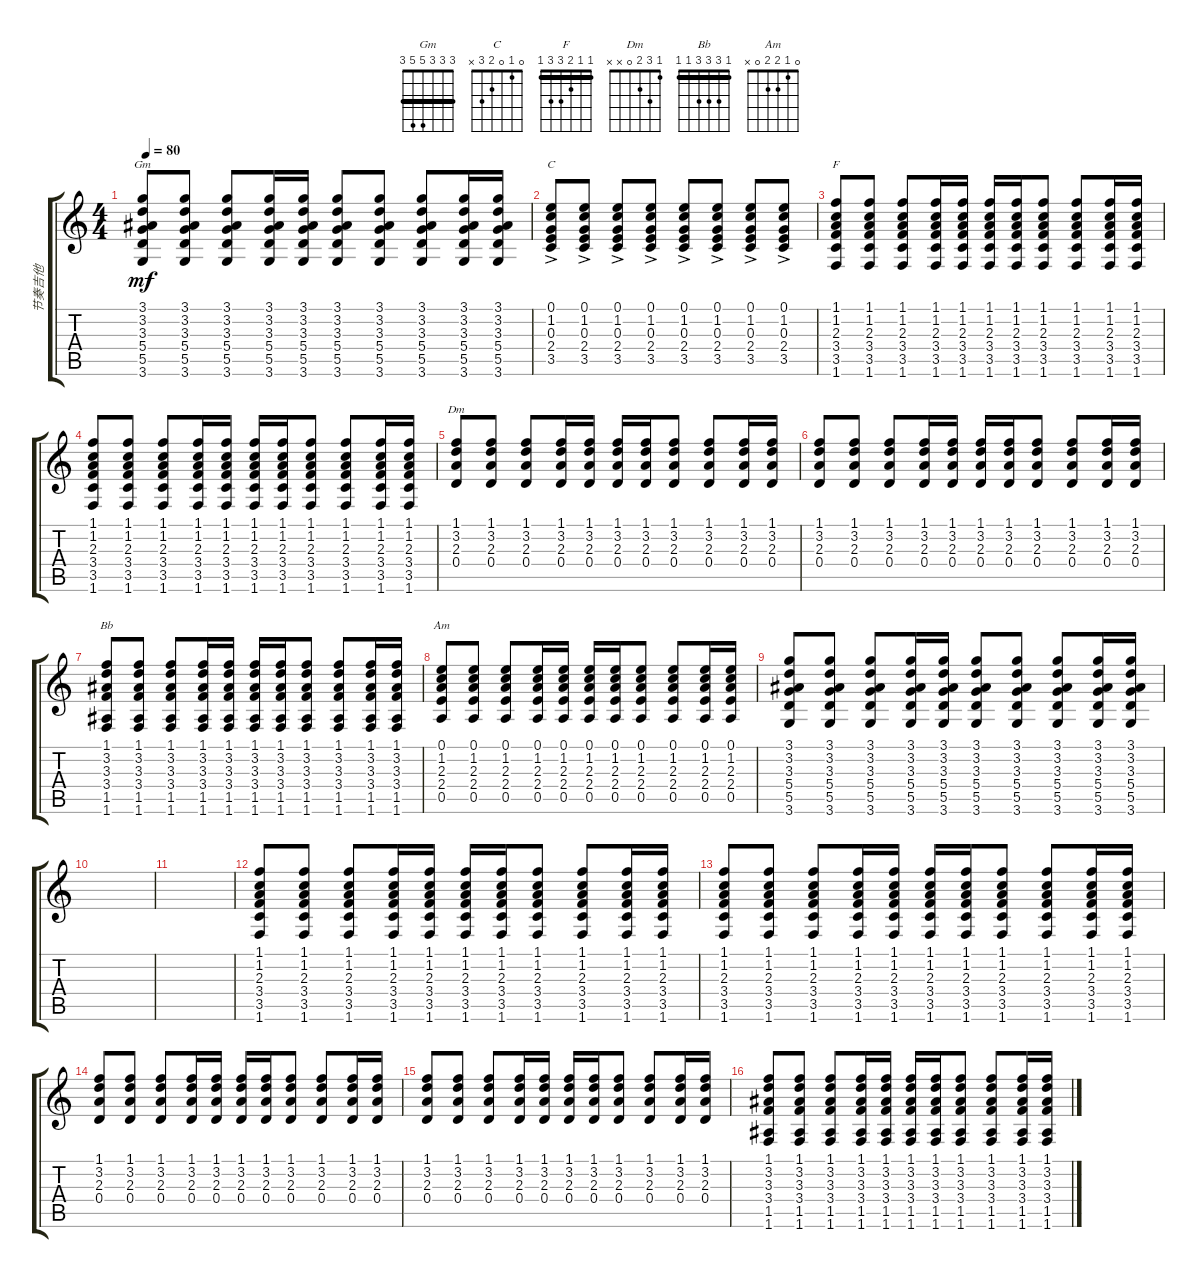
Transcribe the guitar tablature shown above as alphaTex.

\track ("节奏吉他" "节奏吉他") {instrument acousticguitarsteel}
\staff {score tabs}
\tuning (E4 B3 G3 D3 A2 E2) {hide}
\chord ("Gm" 3 3 3 5 5 3) {barre 3}
\chord ("C" 0 1 0 2 3 x)
\chord ("F" 1 1 2 3 3 1) {barre 1}
\chord ("Dm" 1 3 2 0 x x)
\chord ("Bb" 1 3 3 3 1 1) {barre 1}
\chord ("Am" 0 1 2 2 0 x)
\ts (4 4)
\tempo 80
\clef g2
\ks c
(3.1 3.2 3.3 5.4 5.5 3.6).8{ch "Gm" dy mf} (3.1 3.2 3.3 5.4 5.5 3.6).8 (3.1 3.2 3.3 5.4 5.5 3.6).8 (3.1 3.2 3.3 5.4 5.5 3.6).16 (3.1 3.2 3.3 5.4 5.5 3.6).16 (3.1 3.2 3.3 5.4 5.5 3.6).8 (3.1 3.2 3.3 5.4 5.5 3.6).8 (3.1 3.2 3.3 5.4 5.5 3.6).8 (3.1 3.2 3.3 5.4 5.5 3.6).16 (3.1 3.2 3.3 5.4 5.5 3.6).16 |
(0.1{ac} 1.2{ac} 0.3{ac} 2.4{ac} 3.5{ac}).8{ch "C"} (0.1{ac} 1.2{ac} 0.3{ac} 2.4{ac} 3.5{ac}).8 (0.1{ac} 1.2{ac} 0.3{ac} 2.4{ac} 3.5{ac}).8 (0.1{ac} 1.2{ac} 0.3{ac} 2.4{ac} 3.5{ac}).8 (0.1{ac} 1.2{ac} 0.3{ac} 2.4{ac} 3.5{ac}).8 (0.1{ac} 1.2{ac} 0.3{ac} 2.4{ac} 3.5{ac}).8 (0.1{ac} 1.2{ac} 0.3{ac} 2.4{ac} 3.5{ac}).8 (0.1{ac} 1.2{ac} 0.3{ac} 2.4{ac} 3.5{ac}).8 |
(1.1 1.2 2.3 3.4 3.5 1.6).8{ch "F"} (1.1 1.2 2.3 3.4 3.5 1.6).8 (1.1 1.2 2.3 3.4 3.5 1.6).8 (1.1 1.2 2.3 3.4 3.5 1.6).16 (1.1 1.2 2.3 3.4 3.5 1.6).16 (1.1 1.2 2.3 3.4 3.5 1.6).16 (1.1 1.2 2.3 3.4 3.5 1.6).16 (1.1 1.2 2.3 3.4 3.5 1.6).8 (1.1 1.2 2.3 3.4 3.5 1.6).8 (1.1 1.2 2.3 3.4 3.5 1.6).16 (1.1 1.2 2.3 3.4 3.5 1.6).16 |
(1.1 1.2 2.3 3.4 3.5 1.6).8 (1.1 1.2 2.3 3.4 3.5 1.6).8 (1.1 1.2 2.3 3.4 3.5 1.6).8 (1.1 1.2 2.3 3.4 3.5 1.6).16 (1.1 1.2 2.3 3.4 3.5 1.6).16 (1.1 1.2 2.3 3.4 3.5 1.6).16 (1.1 1.2 2.3 3.4 3.5 1.6).16 (1.1 1.2 2.3 3.4 3.5 1.6).8 (1.1 1.2 2.3 3.4 3.5 1.6).8 (1.1 1.2 2.3 3.4 3.5 1.6).16 (1.1 1.2 2.3 3.4 3.5 1.6).16 |
(1.1 3.2 2.3 0.4).8{ch "Dm"} (1.1 3.2 2.3 0.4).8 (1.1 3.2 2.3 0.4).8 (1.1 3.2 2.3 0.4).16 (1.1 3.2 2.3 0.4).16 (1.1 3.2 2.3 0.4).16 (1.1 3.2 2.3 0.4).16 (1.1 3.2 2.3 0.4).8 (1.1 3.2 2.3 0.4).8 (1.1 3.2 2.3 0.4).16 (1.1 3.2 2.3 0.4).16 |
(1.1 3.2 2.3 0.4).8 (1.1 3.2 2.3 0.4).8 (1.1 3.2 2.3 0.4).8 (1.1 3.2 2.3 0.4).16 (1.1 3.2 2.3 0.4).16 (1.1 3.2 2.3 0.4).16 (1.1 3.2 2.3 0.4).16 (1.1 3.2 2.3 0.4).8 (1.1 3.2 2.3 0.4).8 (1.1 3.2 2.3 0.4).16 (1.1 3.2 2.3 0.4).16 |
(1.1 3.2 3.3 3.4 1.5 1.6).8{ch "Bb"} (1.1 3.2 3.3 3.4 1.5 1.6).8 (1.1 3.2 3.3 3.4 1.5 1.6).8 (1.1 3.2 3.3 3.4 1.5 1.6).16 (1.1 3.2 3.3 3.4 1.5 1.6).16 (1.1 3.2 3.3 3.4 1.5 1.6).16 (1.1 3.2 3.3 3.4 1.5 1.6).16 (1.1 3.2 3.3 3.4 1.5 1.6).8 (1.1 3.2 3.3 3.4 1.5 1.6).8 (1.1 3.2 3.3 3.4 1.5 1.6).16 (1.1 3.2 3.3 3.4 1.5 1.6).16 |
(0.1 1.2 2.3 2.4 0.5).8{ch "Am"} (0.1 1.2 2.3 2.4 0.5).8 (0.1 1.2 2.3 2.4 0.5).8 (0.1 1.2 2.3 2.4 0.5).16 (0.1 1.2 2.3 2.4 0.5).16 (0.1 1.2 2.3 2.4 0.5).16 (0.1 1.2 2.3 2.4 0.5).16 (0.1 1.2 2.3 2.4 0.5).8 (0.1 1.2 2.3 2.4 0.5).8 (0.1 1.2 2.3 2.4 0.5).16 (0.1 1.2 2.3 2.4 0.5).16 |
(3.1 3.2 3.3 5.4 5.5 3.6).8 (3.1 3.2 3.3 5.4 5.5 3.6).8 (3.1 3.2 3.3 5.4 5.5 3.6).8 (3.1 3.2 3.3 5.4 5.5 3.6).16 (3.1 3.2 3.3 5.4 5.5 3.6).16 (3.1 3.2 3.3 5.4 5.5 3.6).8 (3.1 3.2 3.3 5.4 5.5 3.6).8 (3.1 3.2 3.3 5.4 5.5 3.6).8 (3.1 3.2 3.3 5.4 5.5 3.6).16 (3.1 3.2 3.3 5.4 5.5 3.6).16 |
|
|
(1.1 1.2 2.3 3.4 3.5 1.6).8 (1.1 1.2 2.3 3.4 3.5 1.6).8 (1.1 1.2 2.3 3.4 3.5 1.6).8 (1.1 1.2 2.3 3.4 3.5 1.6).16 (1.1 1.2 2.3 3.4 3.5 1.6).16 (1.1 1.2 2.3 3.4 3.5 1.6).16 (1.1 1.2 2.3 3.4 3.5 1.6).16 (1.1 1.2 2.3 3.4 3.5 1.6).8 (1.1 1.2 2.3 3.4 3.5 1.6).8 (1.1 1.2 2.3 3.4 3.5 1.6).16 (1.1 1.2 2.3 3.4 3.5 1.6).16 |
(1.1 1.2 2.3 3.4 3.5 1.6).8 (1.1 1.2 2.3 3.4 3.5 1.6).8 (1.1 1.2 2.3 3.4 3.5 1.6).8 (1.1 1.2 2.3 3.4 3.5 1.6).16 (1.1 1.2 2.3 3.4 3.5 1.6).16 (1.1 1.2 2.3 3.4 3.5 1.6).16 (1.1 1.2 2.3 3.4 3.5 1.6).16 (1.1 1.2 2.3 3.4 3.5 1.6).8 (1.1 1.2 2.3 3.4 3.5 1.6).8 (1.1 1.2 2.3 3.4 3.5 1.6).16 (1.1 1.2 2.3 3.4 3.5 1.6).16 |
(1.1 3.2 2.3 0.4).8 (1.1 3.2 2.3 0.4).8 (1.1 3.2 2.3 0.4).8 (1.1 3.2 2.3 0.4).16 (1.1 3.2 2.3 0.4).16 (1.1 3.2 2.3 0.4).16 (1.1 3.2 2.3 0.4).16 (1.1 3.2 2.3 0.4).8 (1.1 3.2 2.3 0.4).8 (1.1 3.2 2.3 0.4).16 (1.1 3.2 2.3 0.4).16 |
(1.1 3.2 2.3 0.4).8 (1.1 3.2 2.3 0.4).8 (1.1 3.2 2.3 0.4).8 (1.1 3.2 2.3 0.4).16 (1.1 3.2 2.3 0.4).16 (1.1 3.2 2.3 0.4).16 (1.1 3.2 2.3 0.4).16 (1.1 3.2 2.3 0.4).8 (1.1 3.2 2.3 0.4).8 (1.1 3.2 2.3 0.4).16 (1.1 3.2 2.3 0.4).16 |
(1.1 3.2 3.3 3.4 1.5 1.6).8 (1.1 3.2 3.3 3.4 1.5 1.6).8 (1.1 3.2 3.3 3.4 1.5 1.6).8 (1.1 3.2 3.3 3.4 1.5 1.6).16 (1.1 3.2 3.3 3.4 1.5 1.6).16 (1.1 3.2 3.3 3.4 1.5 1.6).16 (1.1 3.2 3.3 3.4 1.5 1.6).16 (1.1 3.2 3.3 3.4 1.5 1.6).8 (1.1 3.2 3.3 3.4 1.5 1.6).8 (1.1 3.2 3.3 3.4 1.5 1.6).16 (1.1 3.2 3.3 3.4 1.5 1.6).16
